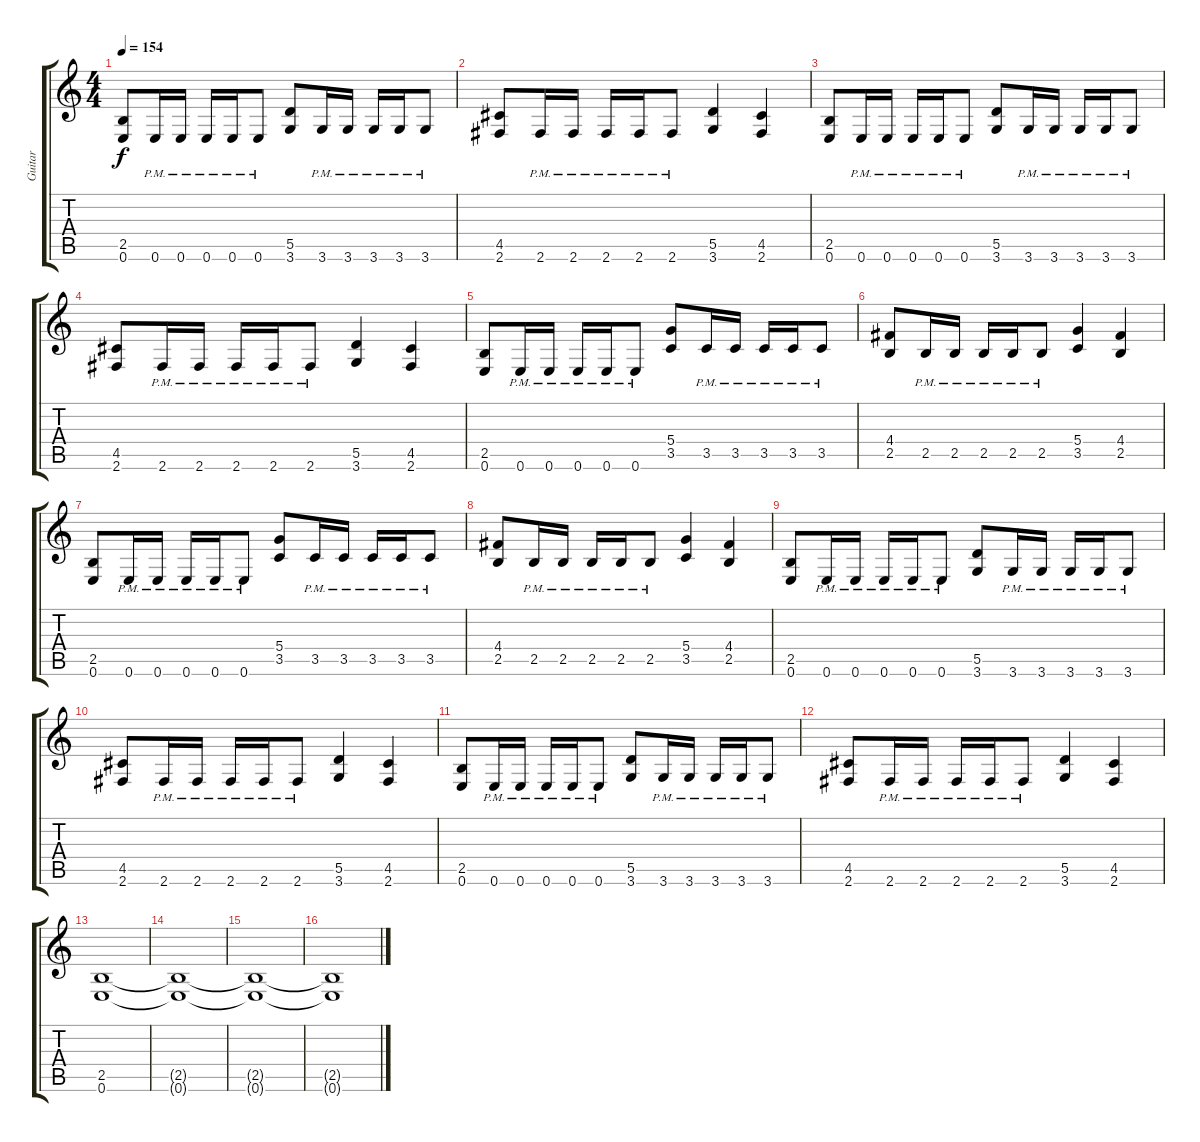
\track ("Guitar" "Guitar") {instrument distortionguitar}
\staff {score tabs}
\tuning (E4 B3 G3 D3 A2 E2) {hide}
\ts (4 4)
\tempo 154
\clef g2
\ks c
(2.5 0.6).8{dy f} 0.6{pm}.16 0.6{pm}.16 0.6{pm}.16 0.6{pm}.16 0.6{pm}.8 (5.5 3.6).8 3.6{pm}.16 3.6{pm}.16 3.6{pm}.16 3.6{pm}.16 3.6{pm}.8 |
(4.5 2.6).8 2.6{pm}.16 2.6{pm}.16 2.6{pm}.16 2.6{pm}.16 2.6{pm}.8 (5.5 3.6).4 (4.5 2.6).4 |
(2.5 0.6).8 0.6{pm}.16 0.6{pm}.16 0.6{pm}.16 0.6{pm}.16 0.6{pm}.8 (5.5 3.6).8 3.6{pm}.16 3.6{pm}.16 3.6{pm}.16 3.6{pm}.16 3.6{pm}.8 |
(4.5 2.6).8 2.6{pm}.16 2.6{pm}.16 2.6{pm}.16 2.6{pm}.16 2.6{pm}.8 (5.5 3.6).4 (4.5 2.6).4 |
(2.5 0.6).8 0.6{pm}.16 0.6{pm}.16 0.6{pm}.16 0.6{pm}.16 0.6{pm}.8 (5.4 3.5).8 3.5{pm}.16 3.5{pm}.16 3.5{pm}.16 3.5{pm}.16 3.5{pm}.8 |
(4.4 2.5).8 2.5{pm}.16 2.5{pm}.16 2.5{pm}.16 2.5{pm}.16 2.5{pm}.8 (5.4 3.5).4 (4.4 2.5).4 |
(2.5 0.6).8 0.6{pm}.16 0.6{pm}.16 0.6{pm}.16 0.6{pm}.16 0.6{pm}.8 (5.4 3.5).8 3.5{pm}.16 3.5{pm}.16 3.5{pm}.16 3.5{pm}.16 3.5{pm}.8 |
(4.4 2.5).8 2.5{pm}.16 2.5{pm}.16 2.5{pm}.16 2.5{pm}.16 2.5{pm}.8 (5.4 3.5).4 (4.4 2.5).4 |
(2.5 0.6).8 0.6{pm}.16 0.6{pm}.16 0.6{pm}.16 0.6{pm}.16 0.6{pm}.8 (5.5 3.6).8 3.6{pm}.16 3.6{pm}.16 3.6{pm}.16 3.6{pm}.16 3.6{pm}.8 |
(4.5 2.6).8 2.6{pm}.16 2.6{pm}.16 2.6{pm}.16 2.6{pm}.16 2.6{pm}.8 (5.5 3.6).4 (4.5 2.6).4 |
(2.5 0.6).8 0.6{pm}.16 0.6{pm}.16 0.6{pm}.16 0.6{pm}.16 0.6{pm}.8 (5.5 3.6).8 3.6{pm}.16 3.6{pm}.16 3.6{pm}.16 3.6{pm}.16 3.6{pm}.8 |
(4.5 2.6).8 2.6{pm}.16 2.6{pm}.16 2.6{pm}.16 2.6{pm}.16 2.6{pm}.8 (5.5 3.6).4 (4.5 2.6).4 |
(2.5 0.6).1{volume 8} |
(2.5{t} 0.6{t}).1 |
(2.5{t} 0.6{t}).1{volume 0} |
(2.5{t} 0.6{t}).1
